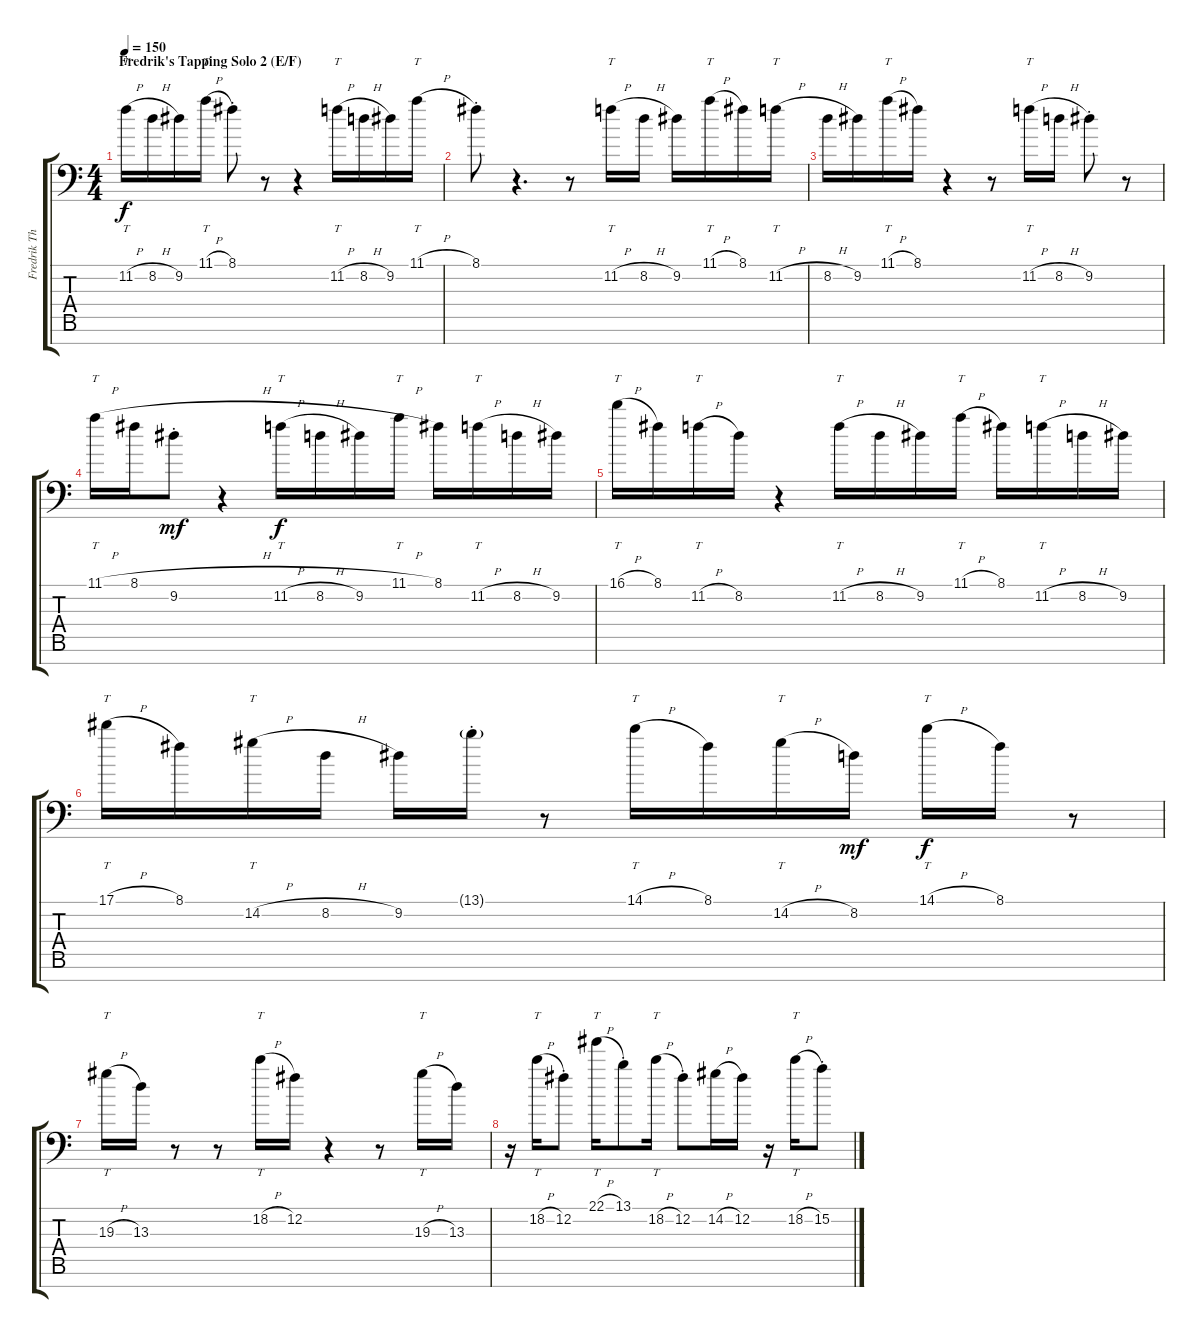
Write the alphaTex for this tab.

\track ("Fredrik Thordendal (8 string Guitar in F" "Fredrik Th") {instrument distortionguitar}
\staff {score tabs}
\tuning (Bb3 Gb3 Db3 Ab2 Eb2 B1 F1) {hide}
\ts (4 4)
\section ("" "Fredrik's Tapping Solo 2 (E/F)")
\tempo 150
\clef f4
\ks c
11.2{h}.16{tt dy f volume 12 balance 9 instrument overdrivenguitar} 8.2{h}.16 9.2.16 11.1{h}.16{tt} 8.1{st}.8 r.8 r.4 11.2{h}.16{tt} 8.2{h}.16 9.2.16 11.1{h}.16{tt} |
8.1{st}.8 r.4{d} r.8 11.2{h}.16{tt} 8.2{h}.16 9.2.16 11.1{h}.16{tt} 8.1.16 11.2{h}.16{tt} |
8.2{h}.16 9.2.16 11.1{h}.16{tt} 8.1.16 r.4 r.8 11.2{h}.16{tt} 8.2{h}.16 9.2{st}.8 r.8 |
11.1{h}.16{tt} 8.1{h}.16 9.2{st}.8{dy mf} r.4 11.2{h}.16{tt dy f} 8.2{h}.16 9.2.16 11.1{h}.16{tt} 8.1.16 11.2{h}.16{tt} 8.2{h}.16 9.2.16 |
16.1{h}.16{tt} 8.1.16 11.2{h}.16{tt} 8.2.16 r.4 11.2{h}.16{tt} 8.2{h}.16 9.2.16 11.1{h}.16{tt} 8.1.16 11.2{h}.16{tt} 8.2{h}.16 9.2.16 |
17.1{h}.16{tt} 8.1.16 14.2{h}.16{tt} 8.2{h}.16 9.2.16 13.1{g st}.16 r.8 14.1{h}.16{tt} 8.1.16 14.2{h}.16{tt} 8.2.16{dy mf} 14.1{h}.16{tt dy f} 8.1.16 r.8 |
19.3{h}.16{tt} 13.3.16 r.8 r.8 18.2{h}.16{tt} 12.2.16 r.4 r.8 19.3{h}.16{tt} 13.3.16 |
r.16 18.2{h}.16{tt} 12.2{st}.8 22.1{h}.16{tt} 13.1{st}.8 18.2{h}.16{tt} 12.2{st}.8 14.2{h}.16 12.2.16 r.16 18.2{h}.16{tt} 15.2{st}.8
